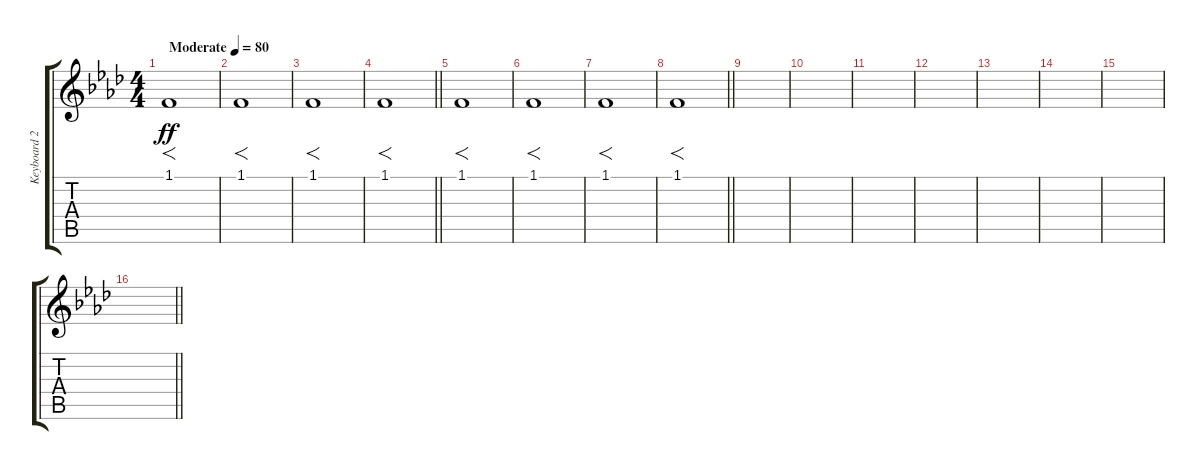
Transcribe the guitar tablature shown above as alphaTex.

\track ("Keyboard 2" "Keyboard 2") {instrument lead2sawtooth}
\staff {score tabs}
\tuning (E4 B3 G3 D3 A2 E2) {hide}
\ts (4 4)
\tempo (80 "Moderate")
\clef g2
\ks fminor
1.1.1{f dy ff instrument lead2sawtooth} |
1.1.1{f} |
1.1.1{f} |
\barLineRight lightlight
1.1.1{f} |
1.1.1{f} |
1.1.1{f} |
1.1.1{f} |
\barLineRight lightlight
1.1.1{f} |
|
|
|
|
|
|
|
\barLineRight lightlight
